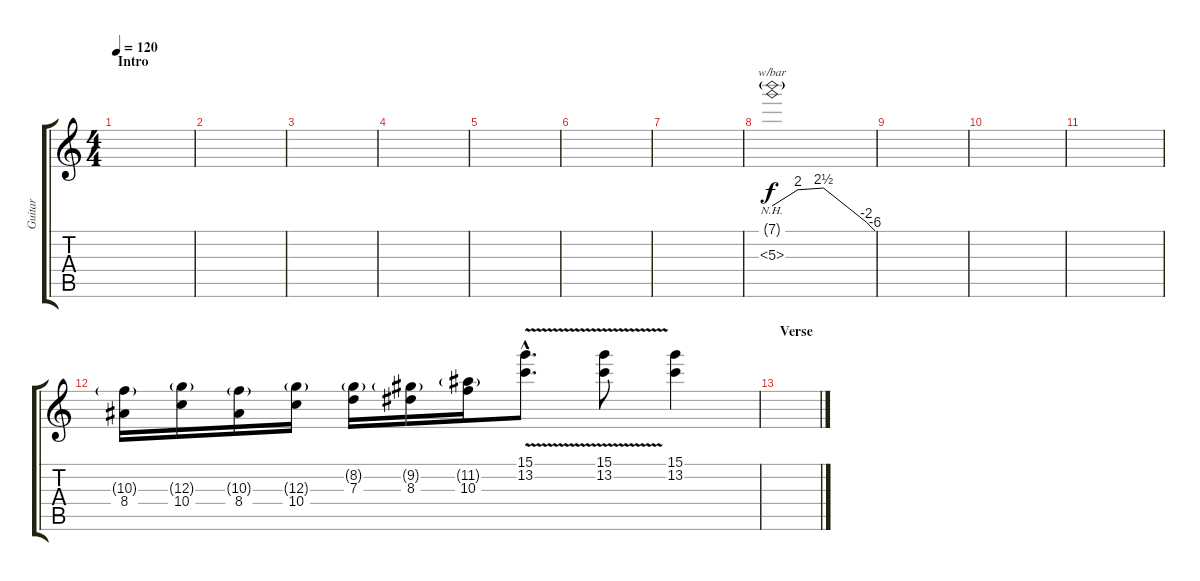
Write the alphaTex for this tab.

\track ("Guitar" "Guitar") {instrument distortionguitar}
\staff {score tabs}
\tuning (E4 B3 G3 D3 A2 E2) {hide}
\ts (4 4)
\section ("" "Intro")
\tempo 120
\clef g2
\ks c
|
|
|
|
|
|
|
(7.1{nh g} 5.3{nh}).1{tbe (custom default 0 0 15 8 30 10 55 -8 60 -24)} |
|
|
|
(10.3{g} 8.4).16 (12.3{g} 10.4).16 (10.3{g} 8.4).16 (12.3{g} 10.4).16 (8.2{g} 7.3).16 (9.2{g} 8.3).16 (11.2{g} 10.3).16 (15.1{hac} 13.2{v hac}).8{d dy f} (15.1 13.2{v}).8 (15.1 13.2).4 |
\section ("" "Verse")
